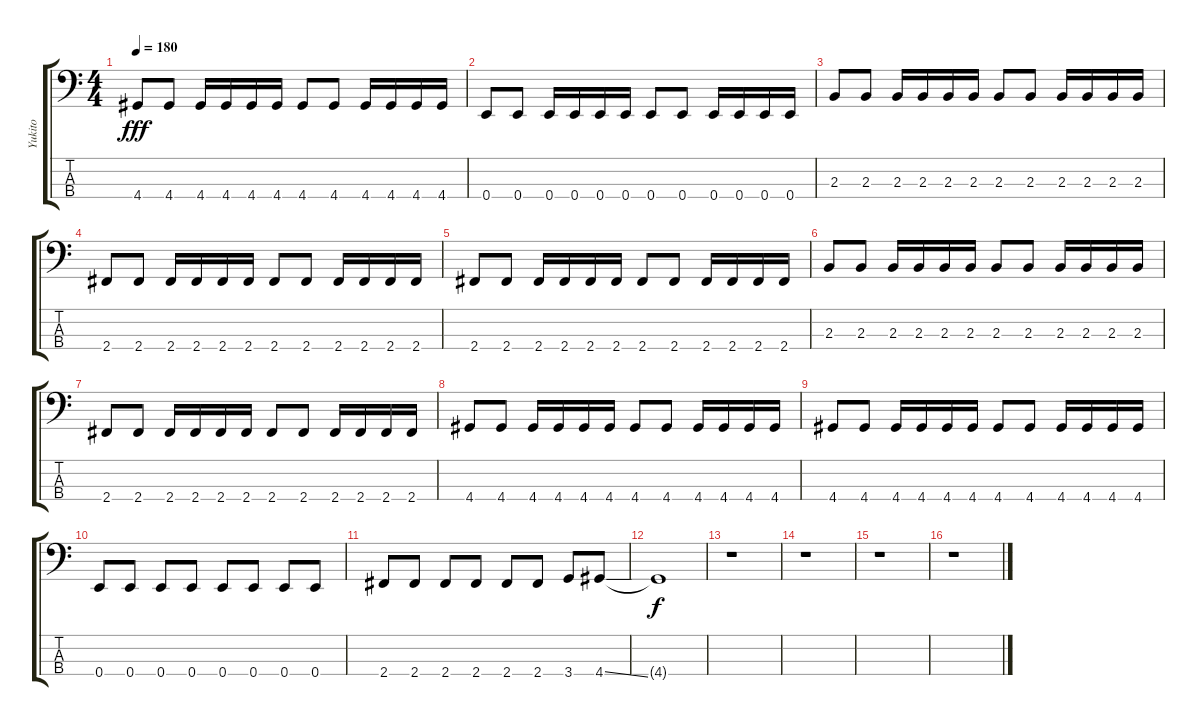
\track ("Yukito" "Yukito") {instrument electricbasspick}
\staff {score tabs}
\tuning (G2 D2 A1 E1) {hide}
\ts (4 4)
\tempo 180
\clef f4
\ks c
4.4.8{dy fff} 4.4.8 4.4.16 4.4.16 4.4.16 4.4.16 4.4.8 4.4.8 4.4.16 4.4.16 4.4.16 4.4.16 |
0.4.8 0.4.8 0.4.16 0.4.16 0.4.16 0.4.16 0.4.8 0.4.8 0.4.16 0.4.16 0.4.16 0.4.16 |
2.3.8 2.3.8 2.3.16 2.3.16 2.3.16 2.3.16 2.3.8 2.3.8 2.3.16 2.3.16 2.3.16 2.3.16 |
2.4.8 2.4.8 2.4.16 2.4.16 2.4.16 2.4.16 2.4.8 2.4.8 2.4.16 2.4.16 2.4.16 2.4.16 |
2.4.8 2.4.8 2.4.16 2.4.16 2.4.16 2.4.16 2.4.8 2.4.8 2.4.16 2.4.16 2.4.16 2.4.16 |
2.3.8 2.3.8 2.3.16 2.3.16 2.3.16 2.3.16 2.3.8 2.3.8 2.3.16 2.3.16 2.3.16 2.3.16 |
2.4.8 2.4.8 2.4.16 2.4.16 2.4.16 2.4.16 2.4.8 2.4.8 2.4.16 2.4.16 2.4.16 2.4.16 |
4.4.8 4.4.8 4.4.16 4.4.16 4.4.16 4.4.16 4.4.8 4.4.8 4.4.16 4.4.16 4.4.16 4.4.16 |
4.4.8 4.4.8 4.4.16 4.4.16 4.4.16 4.4.16 4.4.8 4.4.8 4.4.16 4.4.16 4.4.16 4.4.16 |
0.4.8 0.4.8 0.4.8 0.4.8 0.4.8 0.4.8 0.4.8 0.4.8 |
2.4.8 2.4.8 2.4.8 2.4.8 2.4.8 2.4.8 3.4.8 4.4{ss}.8 |
4.4{t}.1{dy f} |
r.1 |
r.1 |
r.1 |
r.1
